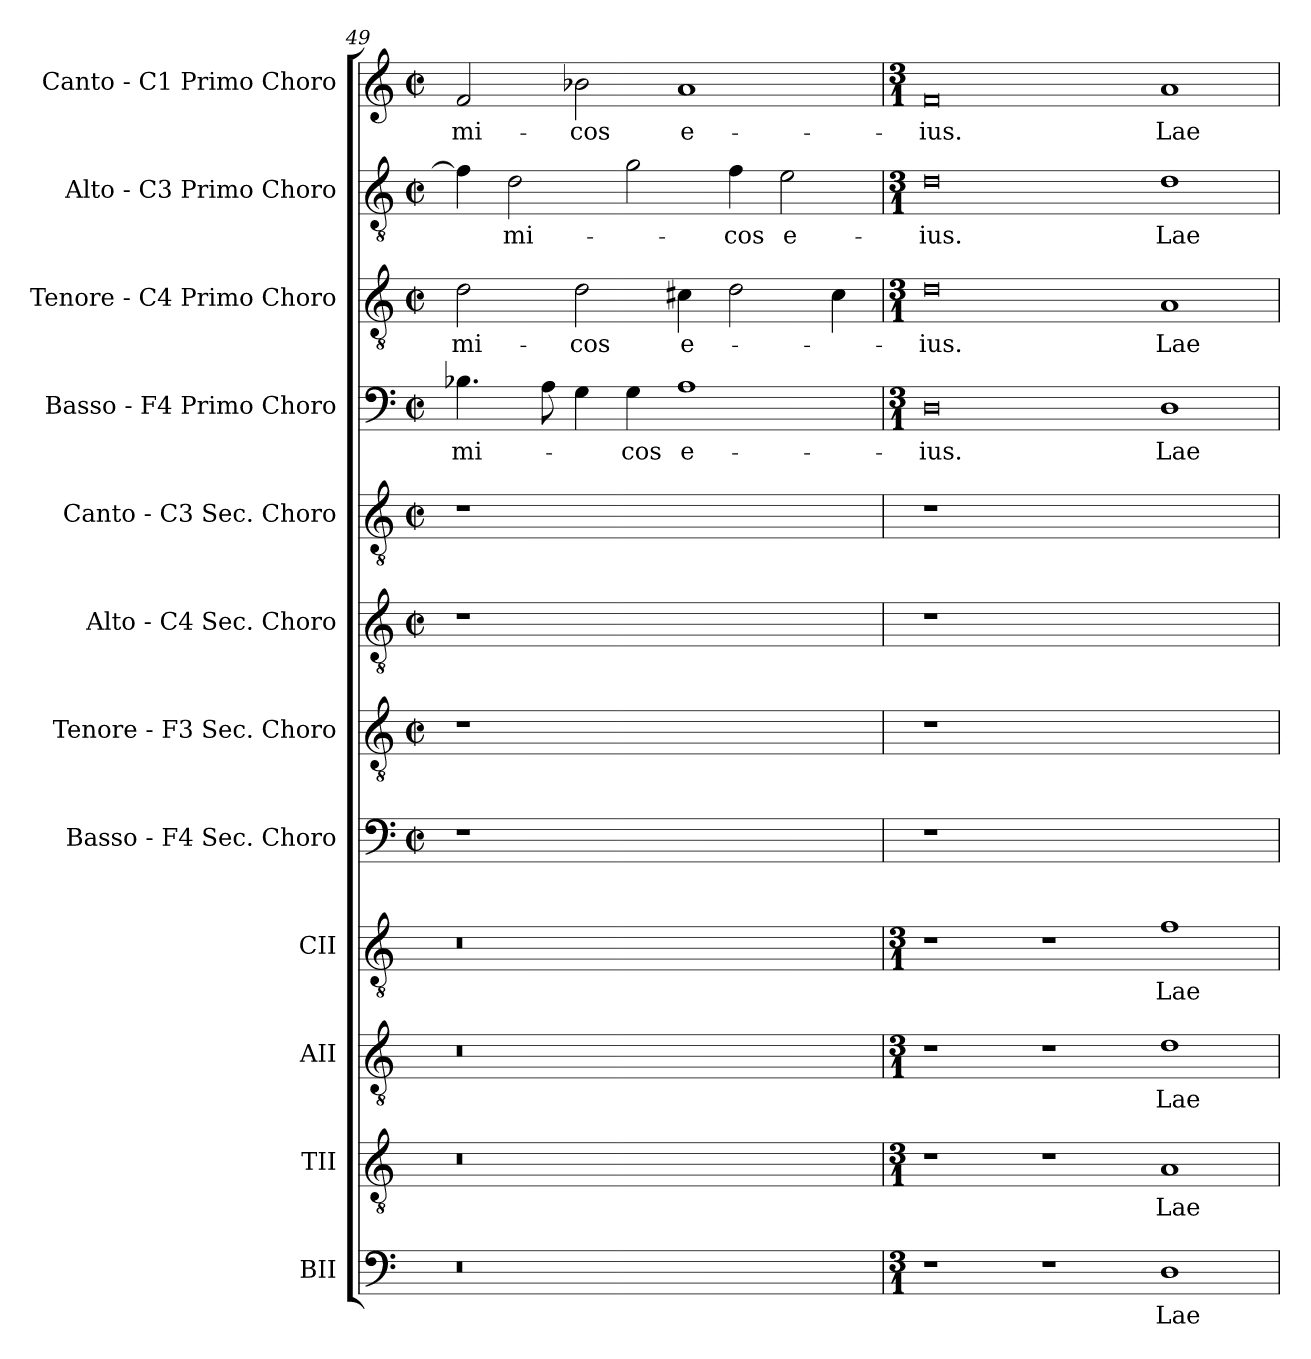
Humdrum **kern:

**kern	**text	**kern	**text	**kern	**text	**kern	**text	**kern	**kern	**kern	**kern	**kern	**text	**kern	**text	**kern	**text	**kern	**text
*part12	*part12	*part11	*part11	*part10	*part10	*part9	*part9	*part8	*part7	*part6	*part5	*part4	*part4	*part3	*part3	*part2	*part2	*part1	*part1
*staff12	*staff12	*staff11	*staff11	*staff10	*staff10	*staff9	*staff9	*staff8	*staff7	*staff6	*staff5	*staff4	*staff4	*staff3	*staff3	*staff2	*staff2	*staff1	*staff1
*I"BII	*	*I"TII	*	*I"AII	*	*I"CII	*	*I"Basso - F4  Sec. Choro	*I"Tenore - F3  Sec. Choro	*I"Alto - C4  Sec. Choro	*I"Canto - C3  Sec. Choro	*I"Basso - F4  Primo Choro	*	*I"Tenore - C4  Primo Choro	*	*I"Alto - C3  Primo Choro	*	*I"Canto - C1  Primo Choro	*
*I'BII	*	*I'TII	*	*I'AII	*	*I'CII	*	*I'Ch	*I'Ch	*I'Ch	*I'Ch	*I'BI	*	*I'TI	*	*I'AI	*	*I'CI	*
*clefF4	*	*clefGv2	*	*clefGv2	*	*clefGv2	*	*clefF4	*clefGv2	*clefGv2	*clefGv2	*clefF4	*	*clefGv2	*	*clefGv2	*	*clefG2	*
*	*	*	*	*	*	*	*	*M2/2	*M2/2	*M2/2	*M2/2	*M2/2	*	*M2/2	*	*M2/2	*	*M2/2	*
*	*	*	*	*	*	*	*	*met(c|)	*met(c|)	*met(c|)	*met(c|)	*met(c|)	*	*met(c|)	*	*met(c|)	*	*met(c|)	*
=49	=49	=49	=49	=49	=49	=49	=49	=49	=49	=49	=49	=49	=49	=49	=49	=49	=49	=49	=49
!	!	!	!	!	!	!	!	!	!	!	!	!	!LO:LY:b:cj	!	!LO:LY:b:cj	!	!	!	!LO:LY:b:cj
0r	.	0r	.	0r	.	0r	.	1r	1r	1r	1r	4.B-X\	-mi-	2d\	-mi-	4f\]	.	2f/	-mi-
!	!	!	!	!	!	!	!	!	!	!	!	!	!	!	!	!	!LO:LY:b:cj	!	!
.	.	.	.	.	.	.	.	.	.	.	.	.	.	.	.	2d\	-mi-	.	.
.	.	.	.	.	.	.	.	.	.	.	.	8A\	.	.	.	.	.	.	.
!	!	!	!	!	!	!	!	!	!	!	!	!	!	!	!LO:LY:b:cj	!	!	!	!LO:LY:b:cj
.	.	.	.	.	.	.	.	.	.	.	.	4G\	.	2d\	-cos	.	.	2b-X\	-cos
!	!	!	!	!	!	!	!	!	!	!	!	!	!LO:LY:b:cj	!	!	!	!	!	!
.	.	.	.	.	.	.	.	.	.	.	.	4G\	-cos	.	.	2g\	.	.	.
!	!	!	!	!	!	!	!	!	!	!	!	!	!LO:LY:b:rj	!	!LO:LY:b:cj	!	!	!	!LO:LY:b:rj
.	.	.	.	.	.	.	.	1ryy	1ryy	1ryy	1ryy	1A	e-	4c#X\	e-	.	.	1a	e-
!	!	!	!	!	!	!	!	!	!	!	!	!	!	!	!	!	!LO:LY:b:cj	!	!
.	.	.	.	.	.	.	.	.	.	.	.	.	.	2d\	.	4f\	-cos	.	.
!	!	!	!	!	!	!	!	!	!	!	!	!	!	!	!	!	!LO:LY:b:cj	!	!
.	.	.	.	.	.	.	.	.	.	.	.	.	.	.	.	2e\	e-	.	.
.	.	.	.	.	.	.	.	.	.	.	.	.	.	4c#\	.	.	.	.	.
!!LO:PB:g=z
=50	=50	=50	=50	=50	=50	=50	=50	=50	=50	=50	=50	=50	=50	=50	=50	=50	=50	=50	=50
*M3/1	*	*M3/1	*	*M3/1	*	*M3/1	*	*	*	*	*	*M3/1	*	*M3/1	*	*M3/1	*	*M3/1	*
!	!	!	!	!	!	!	!	!	!	!	!	!	!LO:LY:b:cj	!	!LO:LY:b:cj	!	!LO:LY:b:cj	!	!LO:LY:b:cj
1r	.	1r	.	1r	.	1r	.	1r	1r	1r	1r	0D	-ius.	0d	-ius.	0d	-ius.	0f	-ius.
1r	.	1r	.	1r	.	1r	.	0ryy	0ryy	0ryy	0ryy	.	.	.	.	.	.	.	.
!	!LO:LY:b:cj	!	!LO:LY:b:cj	!	!LO:LY:b:cj	!	!LO:LY:b:cj	!	!	!	!	!	!LO:LY:b:cj	!	!LO:LY:b:cj	!	!LO:LY:b:cj	!	!LO:LY:b:cj
1D	Lae-	1A	Lae-	1d	Lae-	1f	Lae-	.	.	.	.	1D	Lae-	1A	Lae-	1d	Lae-	1a	Lae-
=	=	=	=	=	=	=	=	=	=	=	=	=	=	=	=	=	=	=	=
*-	*-	*-	*-	*-	*-	*-	*-	*-	*-	*-	*-	*-	*-	*-	*-	*-	*-	*-	*-
